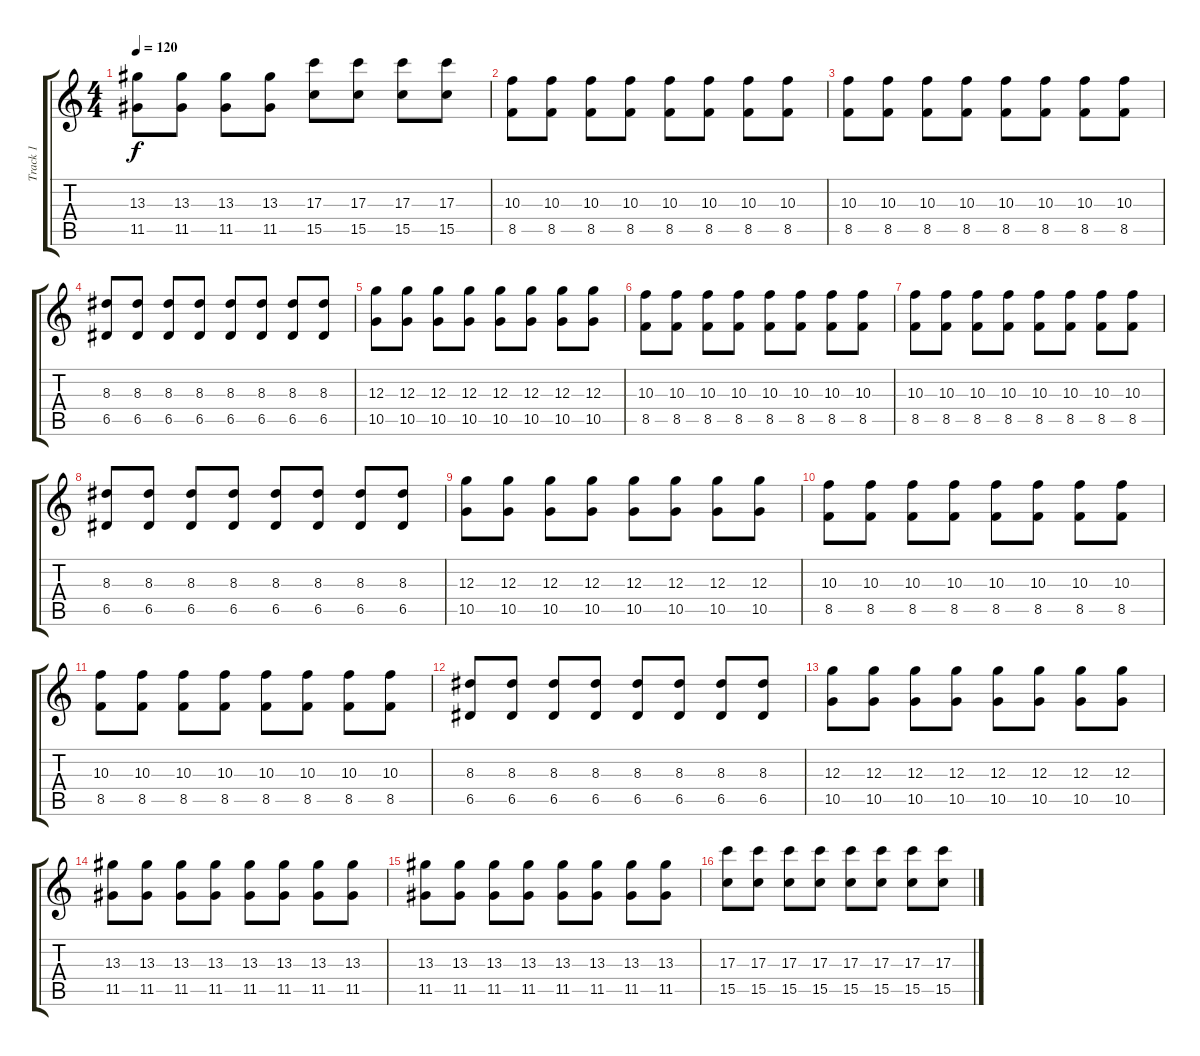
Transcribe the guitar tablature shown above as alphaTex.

\track ("Track 1" "Track 1") {instrument distortionguitar}
\staff {score tabs}
\tuning (E4 B3 G3 D3 A2 D2) {hide}
\ts (4 4)
\tempo 120
\clef g2
\ks c
(13.3 11.5).8{dy f} (13.3 11.5).8 (13.3 11.5).8 (13.3 11.5).8 (17.3 15.5).8 (17.3 15.5).8 (17.3 15.5).8 (17.3 15.5).8 |
(10.3 8.5).8 (10.3 8.5).8 (10.3 8.5).8 (10.3 8.5).8 (10.3 8.5).8 (10.3 8.5).8 (10.3 8.5).8 (10.3 8.5).8 |
(10.3 8.5).8 (10.3 8.5).8 (10.3 8.5).8 (10.3 8.5).8 (10.3 8.5).8 (10.3 8.5).8 (10.3 8.5).8 (10.3 8.5).8 |
(8.3 6.5).8 (8.3 6.5).8 (8.3 6.5).8 (8.3 6.5).8 (8.3 6.5).8 (8.3 6.5).8 (8.3 6.5).8 (8.3 6.5).8 |
(12.3 10.5).8 (12.3 10.5).8 (12.3 10.5).8 (12.3 10.5).8 (12.3 10.5).8 (12.3 10.5).8 (12.3 10.5).8 (12.3 10.5).8 |
(10.3 8.5).8 (10.3 8.5).8 (10.3 8.5).8 (10.3 8.5).8 (10.3 8.5).8 (10.3 8.5).8 (10.3 8.5).8 (10.3 8.5).8 |
(10.3 8.5).8 (10.3 8.5).8 (10.3 8.5).8 (10.3 8.5).8 (10.3 8.5).8 (10.3 8.5).8 (10.3 8.5).8 (10.3 8.5).8 |
(8.3 6.5).8 (8.3 6.5).8 (8.3 6.5).8 (8.3 6.5).8 (8.3 6.5).8 (8.3 6.5).8 (8.3 6.5).8 (8.3 6.5).8 |
(12.3 10.5).8 (12.3 10.5).8 (12.3 10.5).8 (12.3 10.5).8 (12.3 10.5).8 (12.3 10.5).8 (12.3 10.5).8 (12.3 10.5).8 |
(10.3 8.5).8 (10.3 8.5).8 (10.3 8.5).8 (10.3 8.5).8 (10.3 8.5).8 (10.3 8.5).8 (10.3 8.5).8 (10.3 8.5).8 |
(10.3 8.5).8 (10.3 8.5).8 (10.3 8.5).8 (10.3 8.5).8 (10.3 8.5).8 (10.3 8.5).8 (10.3 8.5).8 (10.3 8.5).8 |
(8.3 6.5).8 (8.3 6.5).8 (8.3 6.5).8 (8.3 6.5).8 (8.3 6.5).8 (8.3 6.5).8 (8.3 6.5).8 (8.3 6.5).8 |
(12.3 10.5).8 (12.3 10.5).8 (12.3 10.5).8 (12.3 10.5).8 (12.3 10.5).8 (12.3 10.5).8 (12.3 10.5).8 (12.3 10.5).8 |
(13.3 11.5).8 (13.3 11.5).8 (13.3 11.5).8 (13.3 11.5).8 (13.3 11.5).8 (13.3 11.5).8 (13.3 11.5).8 (13.3 11.5).8 |
(13.3 11.5).8 (13.3 11.5).8 (13.3 11.5).8 (13.3 11.5).8 (13.3 11.5).8 (13.3 11.5).8 (13.3 11.5).8 (13.3 11.5).8 |
(17.3 15.5).8 (17.3 15.5).8 (17.3 15.5).8 (17.3 15.5).8 (17.3 15.5).8 (17.3 15.5).8 (17.3 15.5).8 (17.3 15.5).8
